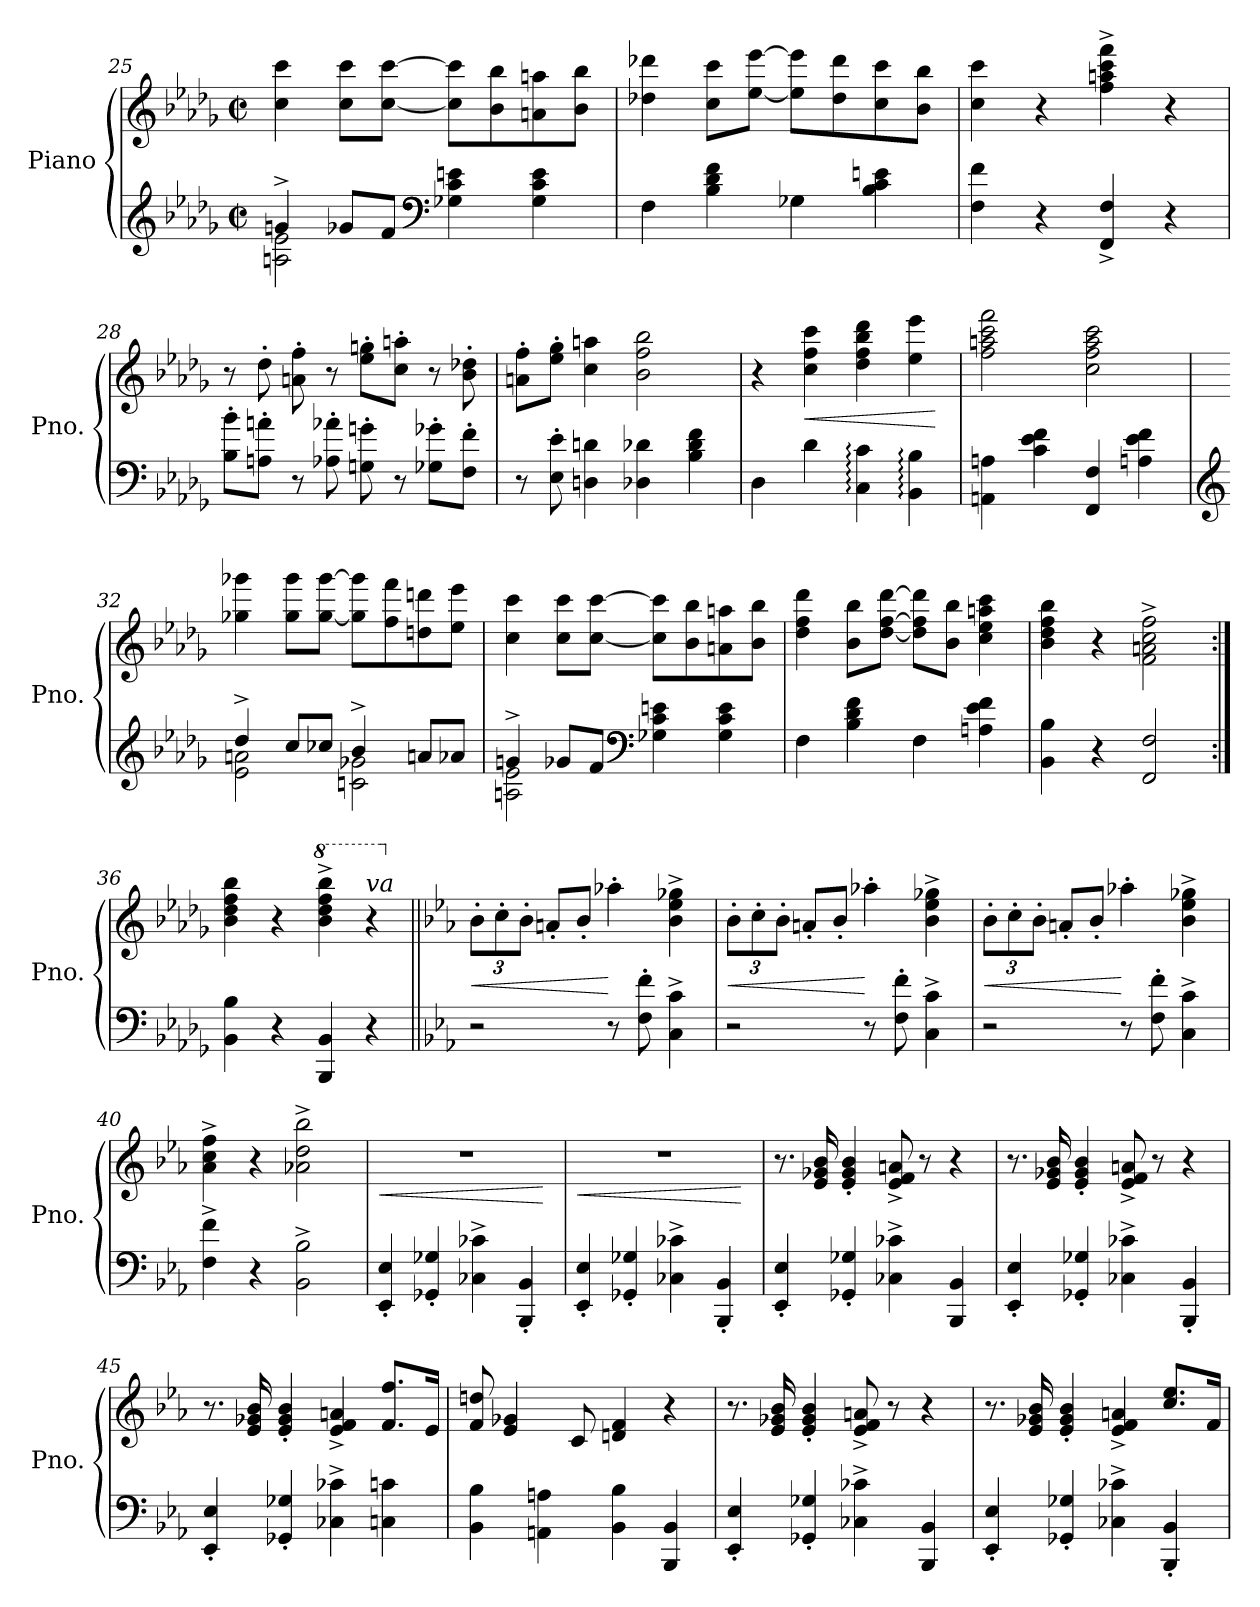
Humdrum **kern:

**kern	**kern	**dynam
*part1	*part1	*part1
*staff2	*staff1	*staff1/2
*I"Piano	*	*
*I'Pno.	*	*
!!LO:PB:g=z
*clefG2	*clefG2	*
*k[b-e-a-d-g-]	*k[b-e-a-d-g-]	*
*M2/2	*M2/2	*
*met(c|)	*met(c|)	*
=25	=25	=25
*^	*	*
4gn^/	2An\ 2e-\	4cc\ 4ccc\	.
8g-X/L	.	8cc\ 8ccc\L	.
8f/J	.	[8cc\ [8ccc\J	.
*clefF4	*	*	*
4G-X\ 4c\ 4en\	2ryy	8cc\] 8ccc\]L	.
.	.	8b-\ 8bb-\	.
4G-\ 4c\ 4e\	.	8an\ 8aan\	.
.	.	8b-\ 8bb-\J	.
*v	*v	*	*
=26	=26	=26
4F\	4dd-X\ 4ddd-X\	.
4B-\ 4d-\ 4f\	8cc\ 8ccc\L	.
.	[8ee-\ [8eee-\J	.
4G-X\	8ee-\] 8eee-\]L	.
.	8dd-\ 8ddd-\	.
4B-\ 4c\ 4en\	8cc\ 8ccc\	.
.	8b-\ 8bb-\J	.
=27	=27	=27
4F\ 4f\	4cc\ 4ccc\	.
4r	4r	.
4FF/^ 4F/^	4ff\^ 4aan\^ 4ccc\^ 4fff\^	.
4r	4r	.
=28	=28	=28
8B-\' 8b-\'L	8r	.
8An\' 8an\'J	8dd-'\	.
8r	8an\' 8ff\'	.
8A-X\' 8a-X\'	8r	.
8Gn\' 8gn\'	8ee-\' 8ggn\'L	.
8r	8cc\' 8aan\'J	.
8G-X\' 8g-X\'L	8r	.
8F\' 8f\'J	8b-\' 8dd-X\'	.
!!LO:LB:g=z
=29	=29	=29
8r	8an\' 8ff\'L	.
8E-\' 8e-\'	8ee-\' 8gg-\'J	.
4Dn\ 4dn\	4cc\ 4aan\	.
4D-X\ 4d-X\	2b-\ 2ff\ 2bb-\	.
4B-\ 4d-\ 4f\	.	.
=30	=30	=30
4D-\	4r	.
!	!	!LO:HP:b
4d-\	4cc\ 4ff\ 4ccc\	<
4C\: 4c\:	4dd-\ 4ff\ 4bb-\ 4ddd-\	.
4BB-\: 4B-\:	4ee-\ 4eee-\	.
.	.	[
=31	=31	=31
4AAn\ 4An\	2ff\ 2aan\ 2ccc\ 2fff\	.
4c\ 4e-\ 4f\	.	.
4FF/ 4F/	2cc\ 2ff\ 2aa\ 2ccc\	.
4An\ 4e-\ 4f\	.	.
=32	=32	=32
*clefG2	*	*
*^	*	*
4dd-^/	2e-\ 2an\	4gg-X\ 4ggg-X\	.
8cc/L	.	8gg-\ 8ggg-\L	.
8cc-X/J	.	[8gg-\ [8ggg-\J	.
4b-^/	2cn\ 2g-X\	8gg-\] 8ggg-\]L	.
.	.	8ff\ 8fff\	.
8an/L	.	8ddn\ 8dddn\	.
8a-X/J	.	8ee-\ 8eee-\J	.
!!LO:LB:g=z
=33	=33	=33	=33
4gn^/	2An\ 2e-\	4cc\ 4ccc\	.
8g-X/L	.	8cc\ 8ccc\L	.
8f/J	.	[8cc\ [8ccc\J	.
*clefF4	*	*	*
4G-X\ 4c\ 4en\	2ryy	8cc\] 8ccc\]L	.
.	.	8b-\ 8bb-\	.
4G-\ 4c\ 4e\	.	8an\ 8aan\	.
.	.	8b-\ 8bb-\J	.
*v	*v	*	*
=34	=34	=34
4F\	4dd-\ 4ff\ 4ddd-\	.
4B-\ 4d-\ 4f\	8b-\ 8bb-\L	.
.	[8dd-\ [8ff\ [8ddd-\J	.
4F\	8dd-\] 8ff\] 8ddd-\]L	.
.	8b-\ 8bb-\J	.
4An\ 4e-\ 4f\	4cc\ 4ee-\ 4aan\ 4ccc\	.
=35	=35	=35
4BB-\ 4B-\	4b-\ 4dd-\ 4ff\ 4bb-\	.
4r	4r	.
2FF/ 2F/	2f\^ 2an\^ 2cc\^ 2ff\^	.
=36:|!	=36:|!	=36:|!
4BB-\ 4B-\	4b-\ 4dd-\ 4ff\ 4bb-\	.
4r	4r	.
*	*8va	*
4BBB-/ 4BB-/	4bb-\^ 4ddd-\^ 4fff\^ 4bbb-\^	.
!	!LO:TX:a:i:t=va	!
4r	4r	.
!!LO:LB:g=z
=37||	=37||	=37||
*k[b-e-a-]	*k[b-e-a-]	*
*	*X8va	*
*	*Xbrackettup	*
!	!	!LO:HP:b
2r	12b-'\L	<
.	12cc'\	.
.	12b-'\J	.
.	8an'/L	.
.	8b-'/J	.
8r	4aa-X'\	[
8F\' 8f\'	.	.
4C\^ 4c\^	4b-\^ 4ee-\^ 4gg-X\^	.
=38	=38	=38
!	!	!LO:HP:b
2r	12b-'\L	<
.	12cc'\	.
.	12b-'\J	.
.	8an'/L	.
.	8b-'/J	.
8r	4aa-X'\	[
8F\' 8f\'	.	.
4C\^ 4c\^	4b-\^ 4ee-\^ 4gg-X\^	.
=39	=39	=39
!	!	!LO:HP:b
2r	12b-'\L	<
.	12cc'\	.
.	12b-'\J	.
.	8an'/L	.
.	8b-'/J	.
8r	4aa-X'\	[
8F\' 8f\'	.	.
4C\^ 4c\^	4b-\^ 4ee-\^ 4gg-X\^	.
=40	=40	=40
4F\^ 4f\^	4a-\^ 4cc\^ 4ff\^	.
4r	4r	.
2BB-\^ 2B-\^	2a-X\^ 2dd\^ 2bb-\^	.
=41	=41	=41
!	!	!LO:HP:b
4EE-/' 4E-/'	1r	<
4GG-X/' 4G-X/'	.	.
4C-X\^ 4c-X\^	.	.
4BBB-/' 4BB-/'	.	.
.	.	[
=42	=42	=42
!	!	!LO:HP:b
4EE-/' 4E-/'	1r	<
4GG-X/' 4G-X/'	.	.
4C-X\^ 4c-X\^	.	.
4BBB-/' 4BB-/'	.	.
.	.	[
!!LO:PB:g=z
=43	=43	=43
4EE-/' 4E-/'	8.r	.
.	16e-/ 16g-X/ 16b-/	.
4GG-X/' 4G-X/'	4e-/' 4g-/' 4b-/'	.
4C-X\^ 4c-X\^	8e-/^ 8f/^ 8an/^	.
.	8r	.
4BBB-/ 4BB-/	4r	.
=44	=44	=44
4EE-/' 4E-/'	8.r	.
.	16e-/ 16g-X/ 16b-/	.
4GG-X/' 4G-X/'	4e-/' 4g-/' 4b-/'	.
4C-X\^ 4c-X\^	8e-/^ 8f/^ 8an/^	.
.	8r	.
4BBB-/' 4BB-/'	4r	.
=45	=45	=45
4EE-/' 4E-/'	8.r	.
.	16e-/ 16g-X/ 16b-/	.
4GG-X/' 4G-X/'	4e-/' 4g-/' 4b-/'	.
4C-X\^ 4c-X\^	4e-/^ 4f/^ 4an/^	.
4Cn\ 4cn\	8.f/ 8.ff/L	.
.	16e-/Jk	.
=46	=46	=46
4BB-\ 4B-\	8f/ 8ddn/	.
.	4e-/ 4g-X/	.
4AAn\ 4An\	.	.
.	8c/	.
4BB-\ 4B-\	4dn/ 4f/	.
4BBB-/ 4BB-/	4r	.
!!LO:LB:g=z
=47	=47	=47
4EE-/' 4E-/'	8.r	.
.	16e-/ 16g-X/ 16b-/	.
4GG-X/' 4G-X/'	4e-/' 4g-/' 4b-/'	.
4C-X\^ 4c-X\^	8e-/^ 8f/^ 8an/^	.
.	8r	.
4BBB-/ 4BB-/	4r	.
=48	=48	=48
4EE-/' 4E-/'	8.r	.
.	16e-/ 16g-X/ 16b-/	.
4GG-X/' 4G-X/'	4e-/' 4g-/' 4b-/'	.
4C-X\^ 4c-X\^	4e-/^ 4f/^ 4an/^	.
4BBB-/' 4BB-/'	8.cc/ 8.ee-/L	.
.	16f/Jk	.
=	=	=
*-	*-	*-
